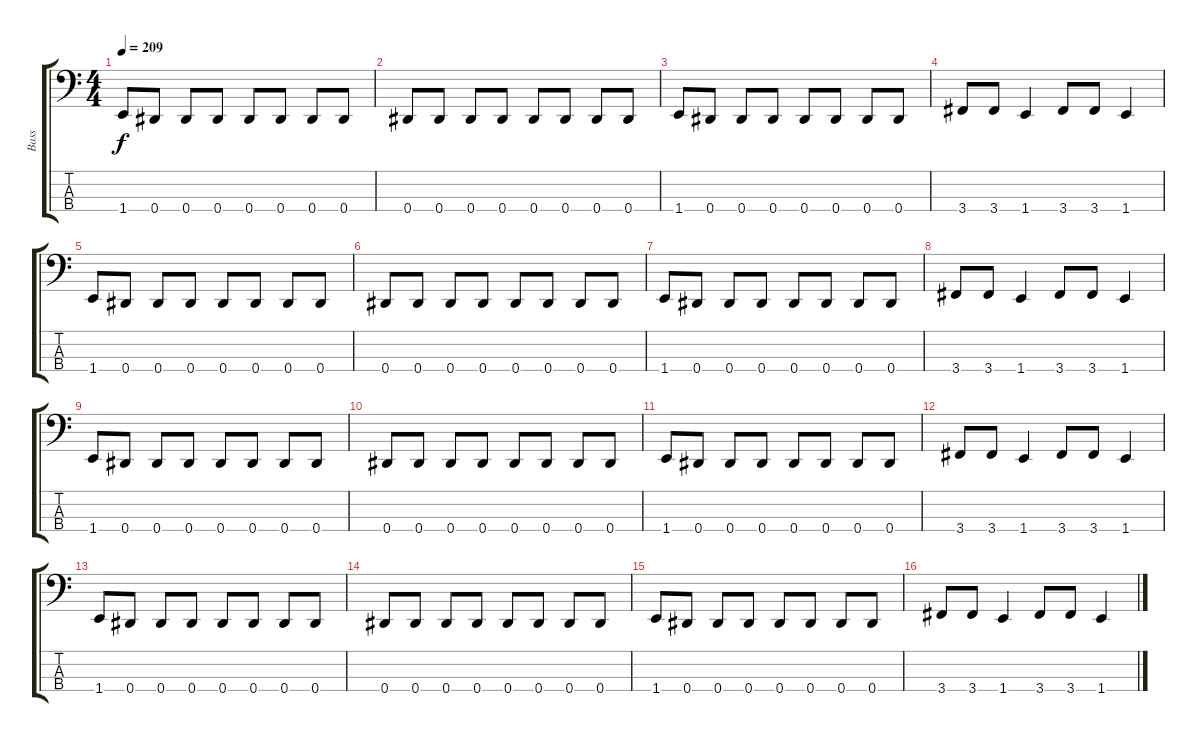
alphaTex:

\track ("Bass" "Bass") {instrument electricbassfinger}
\staff {score tabs}
\tuning (Gb2 Db2 Ab1 Eb1) {hide}
\ts (4 4)
\tempo 209
\clef f4
\ks c
1.4.8{dy f} 0.4.8 0.4.8 0.4.8 0.4.8 0.4.8 0.4.8 0.4.8 |
0.4.8 0.4.8 0.4.8 0.4.8 0.4.8 0.4.8 0.4.8 0.4.8 |
1.4.8 0.4.8 0.4.8 0.4.8 0.4.8 0.4.8 0.4.8 0.4.8 |
3.4.8 3.4.8 1.4.4 3.4.8 3.4.8 1.4.4 |
1.4.8 0.4.8 0.4.8 0.4.8 0.4.8 0.4.8 0.4.8 0.4.8 |
0.4.8 0.4.8 0.4.8 0.4.8 0.4.8 0.4.8 0.4.8 0.4.8 |
1.4.8 0.4.8 0.4.8 0.4.8 0.4.8 0.4.8 0.4.8 0.4.8 |
3.4.8 3.4.8 1.4.4 3.4.8 3.4.8 1.4.4 |
1.4.8 0.4.8 0.4.8 0.4.8 0.4.8 0.4.8 0.4.8 0.4.8 |
0.4.8 0.4.8 0.4.8 0.4.8 0.4.8 0.4.8 0.4.8 0.4.8 |
1.4.8 0.4.8 0.4.8 0.4.8 0.4.8 0.4.8 0.4.8 0.4.8 |
3.4.8 3.4.8 1.4.4 3.4.8 3.4.8 1.4.4 |
1.4.8 0.4.8 0.4.8 0.4.8 0.4.8 0.4.8 0.4.8 0.4.8 |
0.4.8 0.4.8 0.4.8 0.4.8 0.4.8 0.4.8 0.4.8 0.4.8 |
1.4.8 0.4.8 0.4.8 0.4.8 0.4.8 0.4.8 0.4.8 0.4.8 |
3.4.8 3.4.8 1.4.4 3.4.8 3.4.8 1.4.4
